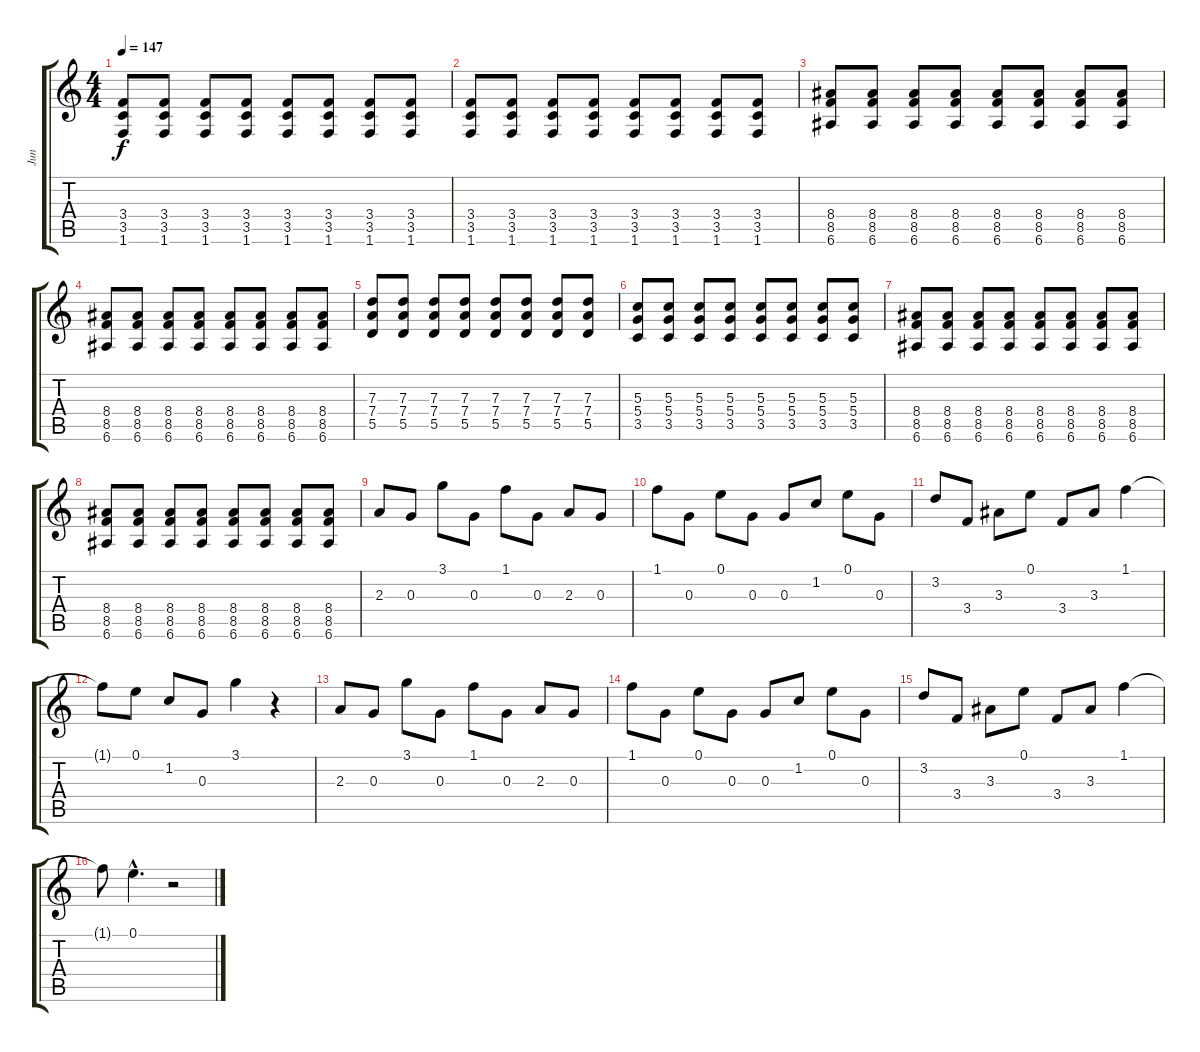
\track ("Jun" "Jun") {instrument distortionguitar}
\staff {score tabs}
\tuning (E4 B3 G3 D3 A2 E2) {hide}
\ts (4 4)
\tempo 147
\clef g2
\ks c
(3.4 3.5 1.6).8{dy f} (3.4 3.5 1.6).8 (3.4 3.5 1.6).8 (3.4 3.5 1.6).8 (3.4 3.5 1.6).8 (3.4 3.5 1.6).8 (3.4 3.5 1.6).8 (3.4 3.5 1.6).8 |
(3.4 3.5 1.6).8 (3.4 3.5 1.6).8 (3.4 3.5 1.6).8 (3.4 3.5 1.6).8 (3.4 3.5 1.6).8 (3.4 3.5 1.6).8 (3.4 3.5 1.6).8 (3.4 3.5 1.6).8 |
(8.4 8.5 6.6).8 (8.4 8.5 6.6).8 (8.4 8.5 6.6).8 (8.4 8.5 6.6).8 (8.4 8.5 6.6).8 (8.4 8.5 6.6).8 (8.4 8.5 6.6).8 (8.4 8.5 6.6).8 |
(8.4 8.5 6.6).8 (8.4 8.5 6.6).8 (8.4 8.5 6.6).8 (8.4 8.5 6.6).8 (8.4 8.5 6.6).8 (8.4 8.5 6.6).8 (8.4 8.5 6.6).8 (8.4 8.5 6.6).8 |
(7.3 7.4 5.5).8 (7.3 7.4 5.5).8 (7.3 7.4 5.5).8 (7.3 7.4 5.5).8 (7.3 7.4 5.5).8 (7.3 7.4 5.5).8 (7.3 7.4 5.5).8 (7.3 7.4 5.5).8 |
(5.3 5.4 3.5).8 (5.3 5.4 3.5).8 (5.3 5.4 3.5).8 (5.3 5.4 3.5).8 (5.3 5.4 3.5).8 (5.3 5.4 3.5).8 (5.3 5.4 3.5).8 (5.3 5.4 3.5).8 |
(8.4 8.5 6.6).8 (8.4 8.5 6.6).8 (8.4 8.5 6.6).8 (8.4 8.5 6.6).8 (8.4 8.5 6.6).8 (8.4 8.5 6.6).8 (8.4 8.5 6.6).8 (8.4 8.5 6.6).8 |
(8.4 8.5 6.6).8 (8.4 8.5 6.6).8 (8.4 8.5 6.6).8 (8.4 8.5 6.6).8 (8.4 8.5 6.6).8 (8.4 8.5 6.6).8 (8.4 8.5 6.6).8 (8.4 8.5 6.6).8 |
2.3.8 0.3.8 3.1.8 0.3.8 1.1.8 0.3.8 2.3.8 0.3.8 |
1.1.8 0.3.8 0.1.8 0.3.8 0.3.8 1.2.8 0.1.8 0.3.8 |
3.2.8 3.4.8 3.3.8 0.1.8 3.4.8 3.3.8 1.1.4 |
1.1{t}.8 0.1.8 1.2.8 0.3.8 3.1.4 r.4 |
2.3.8 0.3.8 3.1.8 0.3.8 1.1.8 0.3.8 2.3.8 0.3.8 |
1.1.8 0.3.8 0.1.8 0.3.8 0.3.8 1.2.8 0.1.8 0.3.8 |
3.2.8 3.4.8 3.3.8 0.1.8 3.4.8 3.3.8 1.1.4 |
1.1{t}.8 0.1{hac}.4{d} r.2
